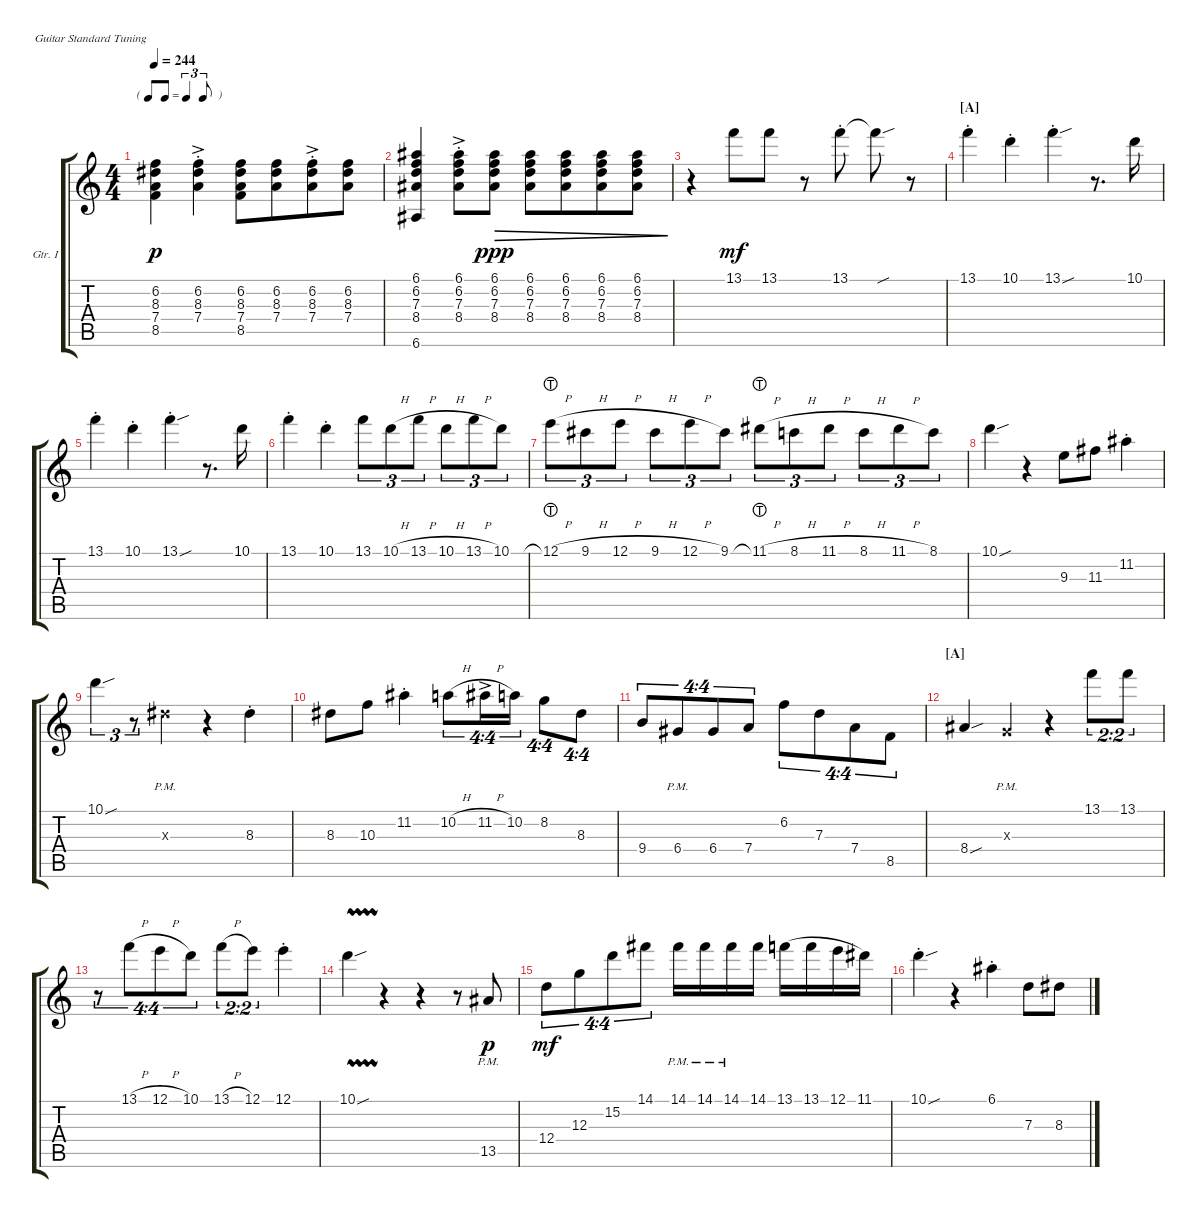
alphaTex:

\defaultSystemsLayout 4
\bracketExtendMode groupsimilarinstruments
\firstSystemTrackNameOrientation horizontal
\otherSystemsTrackNameOrientation horizontal
\track ("Guitar I" "Gtr. I") {instrument acousticguitarsteel}
\staff {score tabs}
\tuning (E4 B3 G3 D3 A2 E2)
\ts (4 4)
\tf triplet8th
\tempo 244
\clef g2
\ks c
(8.5 6.2 8.3 7.4).4{dy p} (8.3{ac st} 7.4{ac st} 6.2{ac st}).4 (8.5 7.4 8.3 6.2).8 (7.4 8.3 6.2).8{beam merge} (8.3{ac st} 7.4{ac st} 6.2{ac st}).8 (7.4 8.3 6.2).8 |
(6.6 8.4 7.3 6.2 6.1).4 (6.2{ac st} 7.3{ac st} 8.4{ac st} 6.1{st}).8 (6.2 7.3 8.4 6.1).8{dec dy ppp} (6.2 7.3 8.4 6.1).8{dec} (6.2 7.3 8.4 6.1).8{dec beam merge} (6.2 7.3 8.4 6.1).8{dec} (6.2 7.3 8.4 6.1).8{dec} |
r.4 13.1.8{dy mf} 13.1.8 r.8 13.1{st}.8 13.1{sou t}.8 r.8 |
\section ("A" "")
\scale
0.280421 13.1{st}.4 10.1{st}.4 13.1{sou st}.4 r.8{d} 10.1.16 |
\scale
0.218017 13.1{st}.4 10.1{st}.4 13.1{sou st}.4 r.8{d} 10.1.16 |
\scale
0.230393 13.1{st}.4 10.1{st}.4 13.1.8{tu (3 2)} 10.1{h}.8{tu (3 2)} 13.1{h}.8{tu (3 2)} 10.1{h}.8{tu (3 2)} 13.1{h}.8{tu (3 2)} 10.1.8{tu (3 2)} |
\scale
0.272015 12.1{h lht}.8{tu (3 2)} 9.1{h}.8{tu (3 2)} 12.1{h}.8{tu (3 2)} 9.1{h}.8{tu (3 2)} 12.1{h}.8{tu (3 2)} 9.1.8{tu (3 2)} 11.1{h lht}.8{tu (3 2)} 8.1{h}.8{tu (3 2)} 11.1{h}.8{tu (3 2)} 8.1{h}.8{tu (3 2)} 11.1{h}.8{tu (3 2)} 8.1.8{tu (3 2)} |
10.1{sou}.4 r.4 9.3.8 11.3.8 11.2{st}.4 |
10.1{sou}.4{tu (3 2)} r.8{tu (3 2)} 8.3{pm x}.4 r.4 8.3{st}.4 |
8.3.8 10.3.8 11.2{st}.4 10.2{h}.8{tu (4 4)} 11.2{h ac}.16{tu (4 4)} 10.2.16{tu (4 4)} 8.2.8{tu (4 4)} 8.3.8{tu (4 4)} |
9.4.8{tu (4 4) beam merge} 6.4{pm}.8{tu (4 4) beam merge} 6.4.8{tu (4 4) beam merge} 7.4.8{tu (4 4)} 6.2.8{tu (4 4)} 7.3.8{tu (4 4) beam merge} 7.4.8{tu (4 4)} 8.5.8{tu (4 4)} |
\section ("A" "")
8.4{sou}.4 0.3{pm x}.4 r.4 13.1.8{tu (2 2)} 13.1.8{tu (2 2)} |
r.8{tu (4 4)} 13.1{h}.8{tu (4 4) beam merge} 12.1{h}.8{tu (4 4)} 10.1.8{tu (4 4)} 13.1{h}.8{tu (2 2)} 12.1.8{tu (2 2)} 12.1{st}.4 |
10.1{vw sou}.4 r.4 r.4 r.8 13.5{pm}.8{dy p} |
12.4.8{tu (4 4) dy mf beam merge} 12.3.8{tu (4 4) beam merge} 15.2.8{tu (4 4) beam merge} 14.1.8{tu (4 4)} 14.1{pm}.16 14.1{pm}.16 14.1{pm}.16 14.1.16 13.1.16{legatoorigin} 13.1.16{legatoorigin} 12.1.16{legatoorigin} 11.1.16 |
10.1{sou st}.4 r.4 6.1{st}.4 7.3.8 8.3.8
